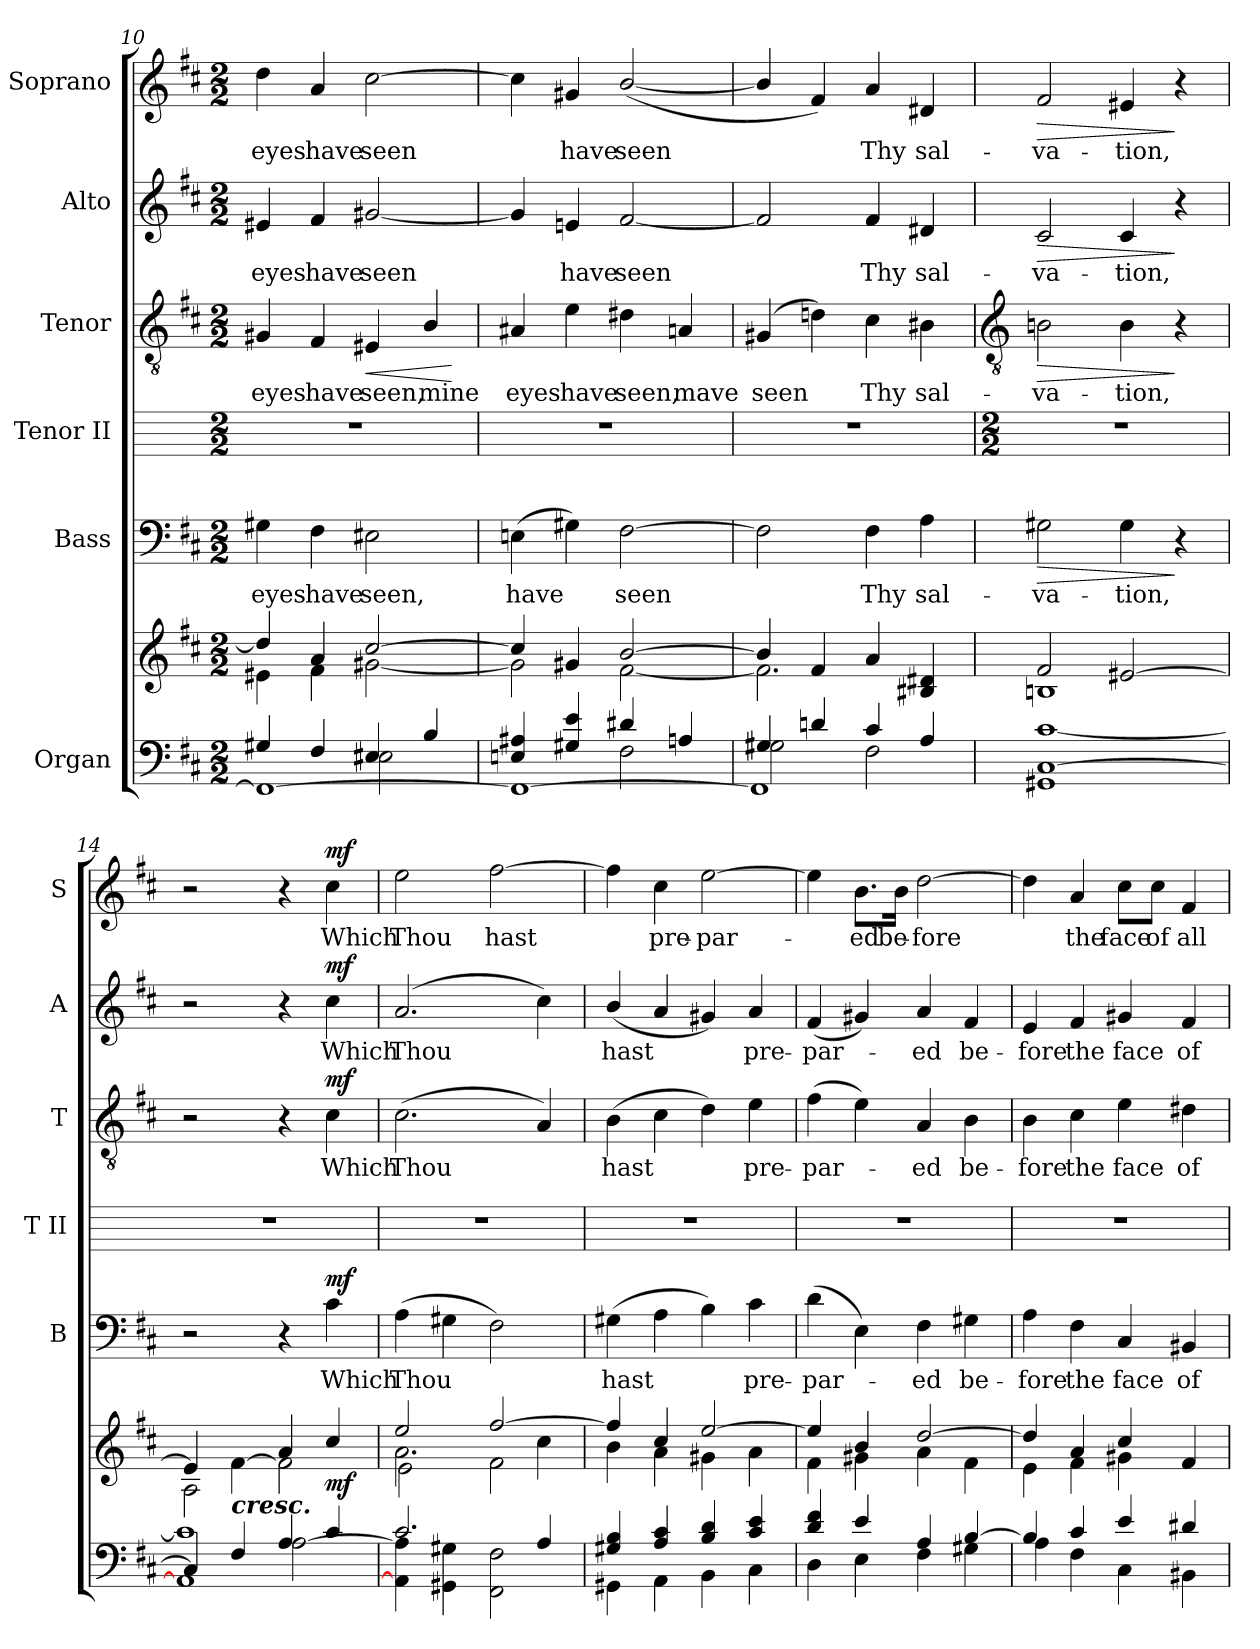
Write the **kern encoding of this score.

**kern	**kern	**dynam	**kern	**text	**dynam	**kern	**kern	**text	**dynam	**kern	**text	**dynam	**kern	**text	**dynam
*part6	*part6	*part6	*part5	*part5	*part5	*part4	*part3	*part3	*part3	*part2	*part2	*part2	*part1	*part1	*part1
*staff7	*staff6	*staff6/7	*staff5	*staff5	*staff5	*staff4	*staff3	*staff3	*staff3	*staff2	*staff2	*staff2	*staff1	*staff1	*staff1
*I"Organ	*	*	*I"Bass	*	*	*I"Tenor II	*I"Tenor	*	*	*I"Alto	*	*	*I"Soprano	*	*
*	*	*	*I'B	*	*	*I'T II	*I'T	*	*	*I'A	*	*	*I'S	*	*
*clefF4	*clefG2	*	*clefF4	*	*	*	*clefGv2	*	*	*clefG2	*	*	*clefG2	*	*
*k[f#c#]	*k[f#c#]	*	*k[f#c#]	*	*	*	*k[f#c#]	*	*	*k[f#c#]	*	*	*k[f#c#]	*	*
*D:	*D:	*	*D:	*	*	*	*D:	*	*	*D:	*	*	*D:	*	*
*M2/2	*M2/2	*	*M2/2	*	*	*M2/2	*M2/2	*	*	*M2/2	*	*	*M2/2	*	*
=10	=10	=10	=10	=10	=10	=10	=10	=10	=10	=10	=10	=10	=10	=10	=10
*^	*^	*	*	*	*	*	*	*	*	*	*	*	*	*	*
*	*^	*	*	*	*	*	*	*	*	*	*	*	*	*	*	*	*
!	!	!	!	!	!	!	!LO:LY:b	!	!	!	!LO:LY:b	!	!	!LO:LY:b	!	!	!LO:LY:b	!
4G#X/	2ryy	1FF#\_	4dd/]	4e#X\	.	4G#X	eyes	.	1r	4G#X	eyes	.	4e#X	eyes	.	4dd	eyes	.
!	!	!	!	!	!	!	!LO:LY:b	!	!	!	!LO:LY:b	!	!	!LO:LY:b	!	!	!LO:LY:b	!
4F#/	.	.	4a/	4f#\	.	4F#	have	.	.	4F#	have	.	4f#	have	.	4a	have	.
!	!	!	!	!	!	!	!LO:LY:b	!	!	!	!LO:LY:b	!LO:HP:b	!	!LO:LY:b	!	!	!LO:LY:b	!
4E#X/	2E#\	.	[2cc#/	[2g#X\	.	2E#X	seen,	.	.	4E#X	seen,	<	[2g#X	seen	.	[2cc#	seen	.
!	!	!	!	!	!	!	!	!	!	!	!LO:LY:b	!	!	!	!	!	!	!
4B/	.	.	.	.	.	.	.	.	.	4B/	mine	.	.	.	.	.	.	.
*v	*v	*v	*	*	*	*	*	*	*	*	*	*	*	*	*	*	*	*
*	*v	*v	*	*	*	*	*	*	*	*	*	*	*	*	*	*
.	.	.	.	.	.	.	.	.	[	.	.	.	.	.	.
=11	=11	=11	=11	=11	=11	=11	=11	=11	=11	=11	=11	=11	=11	=11	=11
*^	*^	*	*	*	*	*	*	*	*	*	*	*	*	*	*
*	*^	*	*	*	*	*	*	*	*	*	*	*	*	*	*	*	*
!	!	!	!	!	!	!	!LO:LY:b	!	!	!	!LO:LY:b	!	!	!	!	!	!	!
4En/ 4A#X/	2ryy	1FF#\_	4cc#/]	2g#\]	.	(>4En	have	.	1r	4A#X	eyes	.	4g#]	.	.	4cc#]	.	.
!	!	!	!	!	!	!	!	!	!	!	!LO:LY:b	!	!	!LO:LY:b	!	!	!LO:LY:b	!
4G#X/ 4e/	.	.	4g#X/	.	.	4G#X)	.	.	.	4e	have	.	4en	have	.	4g#X	have	.
!	!	!	!	!	!	!	!LO:LY:b	!	!	!	!LO:LY:b	!	!	!LO:LY:b	!	!	!LO:LY:b	!
4d#X/	2F#\	.	[2b/	[2f#\	.	[2F#	seen	.	.	4d#X	seen,	.	[2f#	seen	.	(<[2b/	seen	.
!	!	!	!	!	!	!	!	!	!	!	!LO:LY:b	!	!	!	!	!	!	!
4An/	.	.	.	.	.	.	.	.	.	4An	mave	.	.	.	.	.	.	.
=12	=12	=12	=12	=12	=12	=12	=12	=12	=12	=12	=12	=12	=12	=12	=12	=12	=12	=12
!	!	!	!	!	!	!	!	!	!	!	!LO:LY:b	!	!	!	!	!	!	!
4G#X/	2G#\	1FF#\]	4b/]	2.f#\]	.	2F#]	.	.	1r	(<4G#X	seen	.	2f#]	.	.	4b/]	.	.
4dn/	.	.	4f#/	.	.	.	.	.	.	4dn)	.	.	.	.	.	4f#)	.	.
!	!	!	!	!	!	!	!LO:LY:b	!	!	!	!LO:LY:b	!	!	!LO:LY:b	!	!	!LO:LY:b	!
4c#/	2F#\	.	4a/	.	.	4F#	Thy	.	.	4c#	Thy	.	4f#	Thy	.	4a	Thy	.
!	!	!	!	!	!	!	!LO:LY:b	!	!	!	!LO:LY:b	!	!	!LO:LY:b	!	!	!LO:LY:b	!
4A/	.	.	4B#X/ 4d#X/	4ryy	.	4A	sal-	.	.	4B#X	sal-	.	4d#X	sal-	.	4d#X	sal-	.
!!LO:LB:g=z
=13	=13	=13	=13	=13	=13	=13	=13	=13	=13	=13	=13	=13	=13	=13	=13	=13	=13	=13
*	*	*	*	*	*	*	*	*	*	*clefGv2	*	*	*	*	*	*	*	*
*	*	*	*	*	*	*	*	*	*M2/2	*	*	*	*	*	*	*	*	*
!	!	!	!	!	!	!	!LO:LY:b	!LO:HP:b	!	!	!LO:LY:b	!LO:HP:b	!	!LO:LY:b	!LO:HP:b	!	!LO:LY:b	!LO:HP:b
[1C#/	[1c#\	1GG#X\	2f#/	1Bn\	.	2G#X	-va-	>	1r	2Bn	-va-	>	2c#	-va-	>	2f#	-va-	>
!	!	!	!	!	!	!	!LO:LY:b	!	!	!	!LO:LY:b	!	!	!LO:LY:b	!	!	!LO:LY:b	!
.	.	.	[2e#X/	.	.	4G#	-tion,	.	.	4B	-tion,	.	4c#	-tion,	.	4e#X	-tion,	.
.	.	.	.	.	.	4r	.	]	.	4r	.	]	4r	.	]	4r	.	]
=14	=14	=14	=14	=14	=14	=14	=14	=14	=14	=14	=14	=14	=14	=14	=14	=14	=14	=14
4C#/]	1AA\] 1c#\]	2ryy	4e#/]	2A\	.	2r	.	.	1r	2r	.	.	2r	.	.	2r	.	.
!	!	!	!LO:TX:b:Bi:t=cresc.	!	!	!	!	!	!	!	!	!	!	!	!	!	!	!
4F#/	.	.	[4f#\	.	.	.	.	.	.	.	.	.	.	.	.	.	.	.
4A/	.	[2A\	2f#\]	4a/	.	4r	.	.	.	4r	.	.	4r	.	.	4r	.	.
!	!	!	!	!	!LO:DY:b	!	!LO:LY:b	!LO:DY:b	!	!	!LO:LY:b	!LO:DY:b	!	!LO:LY:b	!LO:DY:b	!	!LO:LY:b	!LO:DY:b
4c#/	.	.	.	4cc#/	mf	4c#	Which	mf	.	4c#	Which	mf	4cc#	Which	mf	4cc#	Which	mf
*	*v	*v	*	*	*	*	*	*	*	*	*	*	*	*	*	*	*	*
=15	=15	=15	=15	=15	=15	=15	=15	=15	=15	=15	=15	=15	=15	=15	=15	=15	=15
*	*	*	*^	*	*	*	*	*	*	*	*	*	*	*	*	*	*
!	!	!	!	!	!	!	!LO:LY:b	!	!	!	!LO:LY:b	!	!	!LO:LY:b	!	!	!LO:LY:b	!
2.c#/	4AA\] 4A\]	2ee/	2.a\	2e\	.	(>4A	Thou	.	1r	(<2.c#	Thou	.	(<2.a	Thou	.	2ee	Thou	.
.	4GG#X\ 4G#X\	.	.	.	.	4G#X	.	.	.	.	.	.	.	.	.	.	.	.
!	!	!	!	!	!	!	!	!	!	!	!	!	!	!	!	!	!LO:LY:b	!
.	2FF#\ 2F#\	[2ff#/	.	2f#\	.	2F#)	.	.	.	.	.	.	.	.	.	[2ff#	hast	.
4A/	.	.	4cc#\	.	.	.	.	.	.	4A)	.	.	4cc#)	.	.	.	.	.
*	*	*	*v	*v	*	*	*	*	*	*	*	*	*	*	*	*	*	*
=16	=16	=16	=16	=16	=16	=16	=16	=16	=16	=16	=16	=16	=16	=16	=16	=16	=16
*	*^	*	*	*	*	*	*	*	*	*	*	*	*	*	*	*	*
!	!	!	!	!	!	!	!LO:LY:b	!	!	!	!LO:LY:b	!	!	!LO:LY:b	!	!	!	!
4G#X/ 4B/	1ryy	4GG#X\	4ff#/]	4b\	.	(>4G#X	hast	.	1r	(>4B	hast	.	(<4b/	hast	.	4ff#]	.	.
!	!	!	!	!	!	!	!	!	!	!	!	!	!	!	!	!	!LO:LY:b	!
4A/ 4c#/	.	4AA\	4cc#/	4a\	.	4A	.	.	.	4c#	.	.	4a	.	.	4cc#	pre-	.
!	!	!	!	!	!	!	!	!	!	!	!	!	!	!	!	!	!LO:LY:b	!
4B/ 4d/	.	4BB\	[2ee/	4g#X\	.	4B)	.	.	.	4d)	.	.	4g#X)	.	.	[2ee	-par-	.
!	!	!	!	!	!	!	!LO:LY:b	!	!	!	!LO:LY:b	!	!	!LO:LY:b	!	!	!	!
4c#/ 4e/	.	4C#\	.	4a\	.	4c#	pre-	.	.	4e	pre-	.	4a	pre-	.	.	.	.
=17	=17	=17	=17	=17	=17	=17	=17	=17	=17	=17	=17	=17	=17	=17	=17	=17	=17	=17
!	!	!	!	!	!	!	!LO:LY:b	!	!	!	!LO:LY:b	!	!	!LO:LY:b	!	!	!	!
4d/ 4f#/	1ryy	4D\	4ee/]	4f#\	.	(4d	-par-	.	1r	(>4f#	-par-	.	(<4f#	-par-	.	4ee]	.	.
!	!	!	!	!	!	!	!	!	!	!	!	!	!	!	!	!	!LO:LY:b	!
4e/	.	4E\	4b/	4g#X\	.	4E)	.	.	.	4e)	.	.	4g#X)	.	.	8.b\L	ed	.
!	!	!	!	!	!	!	!	!	!	!	!	!	!	!	!	!	!LO:LY:b	!
.	.	.	.	.	.	.	.	.	.	.	.	.	.	.	.	16b\Jk	be-	.
!	!	!	!	!	!	!	!LO:LY:b	!	!	!	!LO:LY:b	!	!	!LO:LY:b	!	!	!LO:LY:b	!
4A/	.	4F#\	[2dd/	4a\	.	4F#	ed	.	.	4A	ed	.	4a	ed	.	[2dd	-fore	.
!	!	!	!	!	!	!	!LO:LY:b	!	!	!	!LO:LY:b	!	!	!LO:LY:b	!	!	!	!
[4B/	.	4G#X\	.	4f#\	.	4G#X	be-	.	.	4B	be-	.	4f#	be-	.	.	.	.
=18	=18	=18	=18	=18	=18	=18	=18	=18	=18	=18	=18	=18	=18	=18	=18	=18	=18	=18
!	!	!	!	!	!	!	!LO:LY:b	!	!	!	!LO:LY:b	!	!	!LO:LY:b	!	!	!	!
4B/]	1ryy	4A\	4dd/]	4e\	.	4A	-fore	.	1r	4B	-fore	.	4e	-fore	.	4dd]	.	.
!	!	!	!	!	!	!	!LO:LY:b	!	!	!	!LO:LY:b	!	!	!LO:LY:b	!	!	!LO:LY:b	!
4c#/	.	4F#\	4a/	4f#\	.	4F#	the	.	.	4c#	the	.	4f#	the	.	4a	the	.
!	!	!	!	!	!	!	!LO:LY:b	!	!	!	!LO:LY:b	!	!	!LO:LY:b	!	!	!LO:LY:b	!
4e/	.	4C#\	4cc#/	4g#X\	.	4C#	face	.	.	4e	face	.	4g#X	face	.	8cc#\L	face	.
!	!	!	!	!	!	!	!	!	!	!	!	!	!	!	!	!	!LO:LY:b	!
.	.	.	.	.	.	.	.	.	.	.	.	.	.	.	.	8cc#\J	of	.
!	!	!	!	!	!	!	!LO:LY:b	!	!	!	!LO:LY:b	!	!	!LO:LY:b	!	!	!LO:LY:b	!
4d#X/	.	4BB#X\	4f#/	4ryy	.	4BB#X	of	.	.	4d#X	of	.	4f#	of	.	4f#	all	.
*v	*v	*v	*	*	*	*	*	*	*	*	*	*	*	*	*	*	*	*
*	*v	*v	*	*	*	*	*	*	*	*	*	*	*	*	*	*
=	=	=	=	=	=	=	=	=	=	=	=	=	=	=	=
*-	*-	*-	*-	*-	*-	*-	*-	*-	*-	*-	*-	*-	*-	*-	*-
